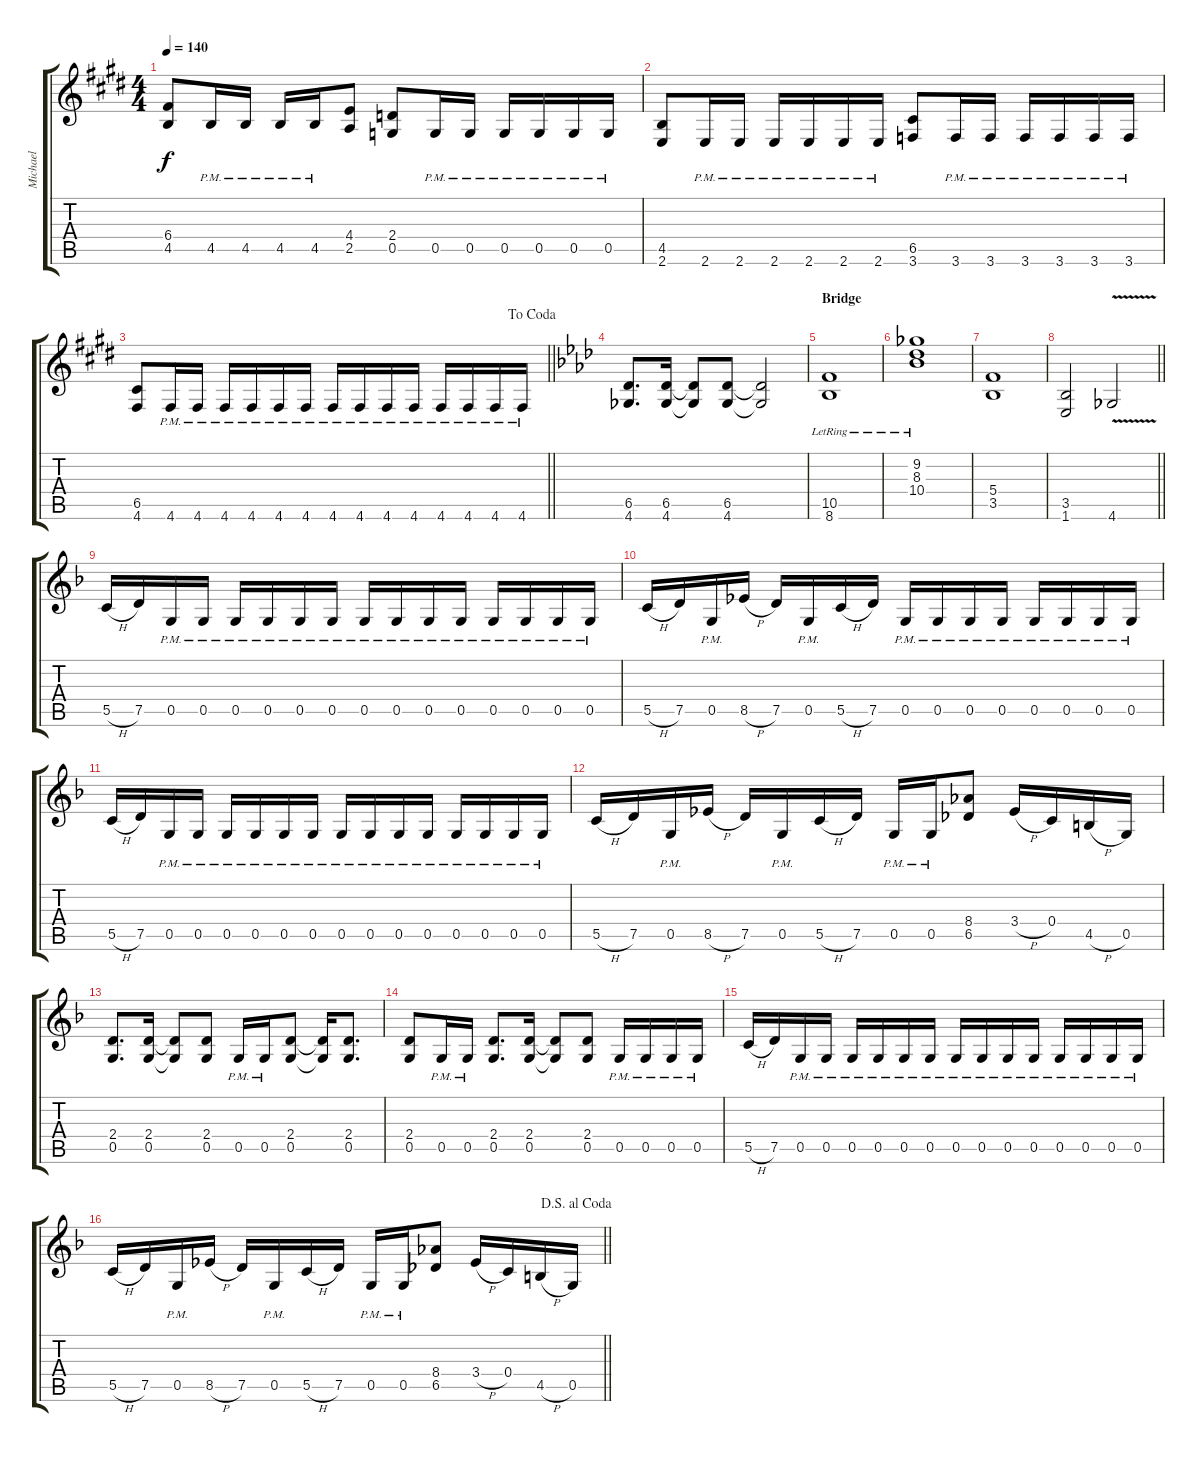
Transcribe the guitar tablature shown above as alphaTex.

\track ("Michael" "Michael") {instrument overdrivenguitar}
\staff {score tabs}
\tuning (D4 A3 F3 C3 G2 D2) {hide}
\ts (4 4)
\tempo 140
\clef g2
\ks e
(6.4 4.5).8{dy f} 4.5{pm}.16 4.5{pm}.16 4.5{pm}.16 4.5{pm}.16 (4.4 2.5).8 (2.4 0.5).8 0.5{pm}.16 0.5{pm}.16 0.5{pm}.16 0.5{pm}.16 0.5{pm}.16 0.5{pm}.16 |
(4.5 2.6).8 2.6{pm}.16 2.6{pm}.16 2.6{pm}.16 2.6{pm}.16 2.6{pm}.16 2.6{pm}.16 (6.5 3.6).8 3.6{pm}.16 3.6{pm}.16 3.6{pm}.16 3.6{pm}.16 3.6{pm}.16 3.6{pm}.16 |
\jump dacoda
\barLineRight lightlight
(6.5 4.6).8 4.6{pm}.16 4.6{pm}.16 4.6{pm}.16 4.6{pm}.16 4.6{pm}.16 4.6{pm}.16 4.6{pm}.16 4.6{pm}.16 4.6{pm}.16 4.6{pm}.16 4.6{pm}.16 4.6{pm}.16 4.6{pm}.16 4.6{pm}.16 |
\ks ab
(6.5 4.6).8{d} (6.5 4.6).16 (6.5{t} 4.6{t}).8 (6.5 4.6).8 (6.5{t} 4.6{t}).2 |
\section ("" "Bridge")
(10.5{lr} 8.6{lr}).1 |
(9.2{lr} 8.3{lr} 10.4{lr}).1 |
(5.4 3.5).1 |
\barLineRight lightlight
(3.5 1.6).2 4.6{v}.2 |
\ks f
5.5{h}.16 7.5.16 0.5{pm}.16 0.5{pm}.16 0.5{pm}.16 0.5{pm}.16 0.5{pm}.16 0.5{pm}.16 0.5{pm}.16 0.5{pm}.16 0.5{pm}.16 0.5{pm}.16 0.5{pm}.16 0.5{pm}.16 0.5{pm}.16 0.5{pm}.16 |
5.5{h}.16 7.5.16 0.5{pm}.16 8.5{h}.16 7.5.16 0.5{pm}.16 5.5{h}.16 7.5.16 0.5{pm}.16 0.5{pm}.16 0.5{pm}.16 0.5{pm}.16 0.5{pm}.16 0.5{pm}.16 0.5{pm}.16 0.5{pm}.16 |
5.5{h}.16 7.5.16 0.5{pm}.16 0.5{pm}.16 0.5{pm}.16 0.5{pm}.16 0.5{pm}.16 0.5{pm}.16 0.5{pm}.16 0.5{pm}.16 0.5{pm}.16 0.5{pm}.16 0.5{pm}.16 0.5{pm}.16 0.5{pm}.16 0.5{pm}.16 |
5.5{h}.16 7.5.16 0.5{pm}.16 8.5{h}.16 7.5.16 0.5{pm}.16 5.5{h}.16 7.5.16 0.5{pm}.16 0.5{pm}.16 (8.4 6.5).8 3.4{h}.16 0.4.16 4.5{h}.16 0.5.16 |
(2.4 0.5).8{d} (2.4 0.5).16 (2.4{t} 0.5{t}).8 (2.4 0.5).8 0.5{pm}.16 0.5{pm}.16 (2.4 0.5).8 (2.4{t} 0.5{t}).16 (2.4 0.5).8{d} |
(2.4 0.5).8 0.5{pm}.16 0.5{pm}.16 (2.4 0.5).8{d} (2.4 0.5).16 (2.4{t} 0.5{t}).8 (2.4 0.5).8 0.5{pm}.16 0.5{pm}.16 0.5{pm}.16 0.5{pm}.16 |
5.5{h}.16 7.5.16 0.5{pm}.16 0.5{pm}.16 0.5{pm}.16 0.5{pm}.16 0.5{pm}.16 0.5{pm}.16 0.5{pm}.16 0.5{pm}.16 0.5{pm}.16 0.5{pm}.16 0.5{pm}.16 0.5{pm}.16 0.5{pm}.16 0.5{pm}.16 |
\jump dalsegnoalcoda
\barLineRight lightlight
5.5{h}.16 7.5.16 0.5{pm}.16 8.5{h}.16 7.5.16 0.5{pm}.16 5.5{h}.16 7.5.16 0.5{pm}.16 0.5{pm}.16 (8.4 6.5).8 3.4{h}.16 0.4.16 4.5{h}.16 0.5.16
